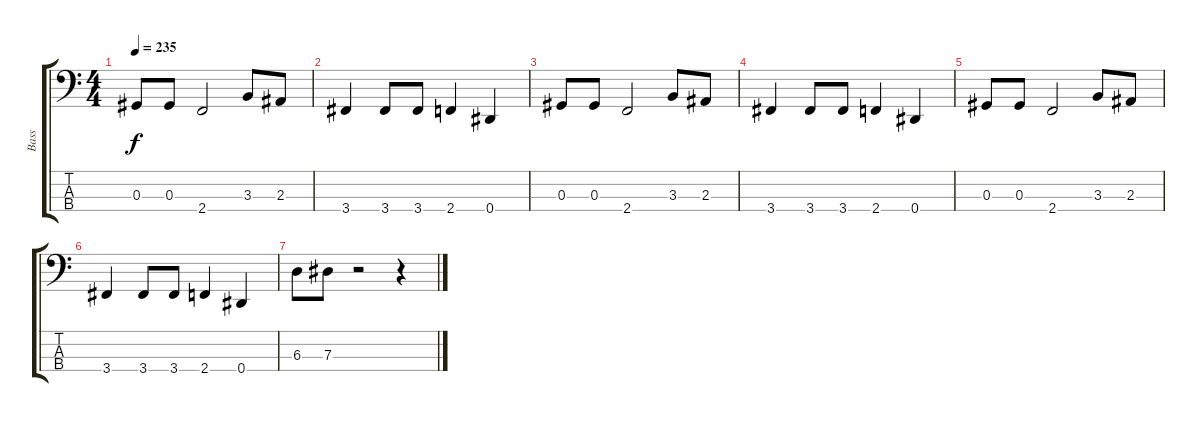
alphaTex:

\track ("Bass" "Bass") {instrument electricbassfinger}
\staff {score tabs}
\tuning (Gb2 Db2 Ab1 Eb1) {hide}
\ts (4 4)
\tempo 235
\clef f4
\ks c
0.3.8{dy f} 0.3.8 2.4.2 3.3.8 2.3.8 |
3.4.4 3.4.8 3.4.8 2.4.4 0.4.4 |
0.3.8 0.3.8 2.4.2 3.3.8 2.3.8 |
3.4.4 3.4.8 3.4.8 2.4.4 0.4.4 |
0.3.8 0.3.8 2.4.2 3.3.8 2.3.8 |
3.4.4 3.4.8 3.4.8 2.4.4 0.4.4 |
6.3.8 7.3.8 r.2 r.4
